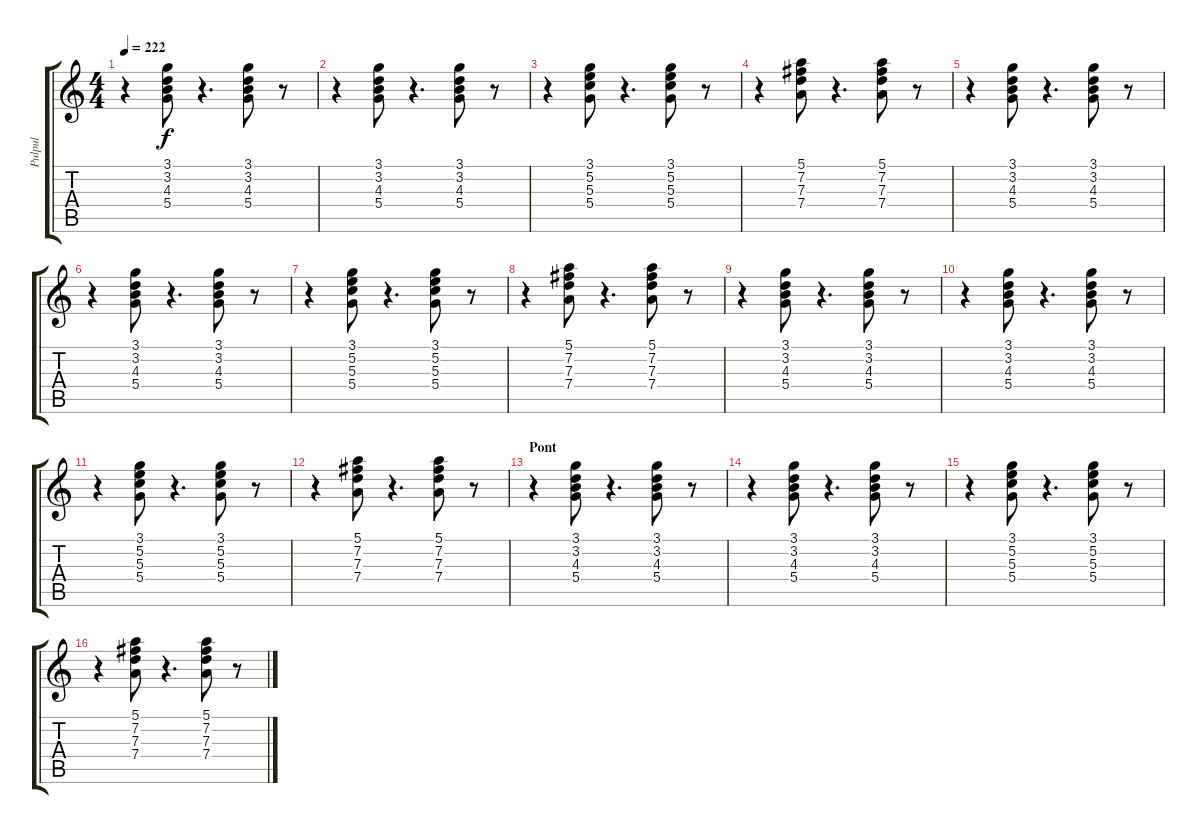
\track ("Pulpul" "Pulpul") {instrument electricguitarmuted}
\staff {score tabs}
\tuning (E4 B3 G3 D3 A2 E2) {hide}
\ts (4 4)
\tempo 222
\clef g2
\ks c
r.4{dy f} (3.1 3.2 4.3 5.4).8 r.4{d} (3.1 3.2 4.3 5.4).8 r.8 |
r.4 (3.1 3.2 4.3 5.4).8 r.4{d} (3.1 3.2 4.3 5.4).8 r.8 |
r.4 (3.1 5.2 5.3 5.4).8 r.4{d} (3.1 5.2 5.3 5.4).8 r.8 |
r.4 (5.1 7.2 7.3 7.4).8 r.4{d} (5.1 7.2 7.3 7.4).8 r.8 |
r.4 (3.1 3.2 4.3 5.4).8 r.4{d} (3.1 3.2 4.3 5.4).8 r.8 |
r.4 (3.1 3.2 4.3 5.4).8 r.4{d} (3.1 3.2 4.3 5.4).8 r.8 |
r.4 (3.1 5.2 5.3 5.4).8 r.4{d} (3.1 5.2 5.3 5.4).8 r.8 |
r.4 (5.1 7.2 7.3 7.4).8 r.4{d} (5.1 7.2 7.3 7.4).8 r.8 |
r.4 (3.1 3.2 4.3 5.4).8 r.4{d} (3.1 3.2 4.3 5.4).8 r.8 |
r.4 (3.1 3.2 4.3 5.4).8 r.4{d} (3.1 3.2 4.3 5.4).8 r.8 |
r.4 (3.1 5.2 5.3 5.4).8 r.4{d} (3.1 5.2 5.3 5.4).8 r.8 |
r.4 (5.1 7.2 7.3 7.4).8 r.4{d} (5.1 7.2 7.3 7.4).8 r.8 |
\section ("" "Pont")
r.4 (3.1 3.2 4.3 5.4).8 r.4{d} (3.1 3.2 4.3 5.4).8 r.8 |
r.4 (3.1 3.2 4.3 5.4).8 r.4{d} (3.1 3.2 4.3 5.4).8 r.8 |
r.4 (3.1 5.2 5.3 5.4).8 r.4{d} (3.1 5.2 5.3 5.4).8 r.8 |
r.4 (5.1 7.2 7.3 7.4).8 r.4{d} (5.1 7.2 7.3 7.4).8 r.8
